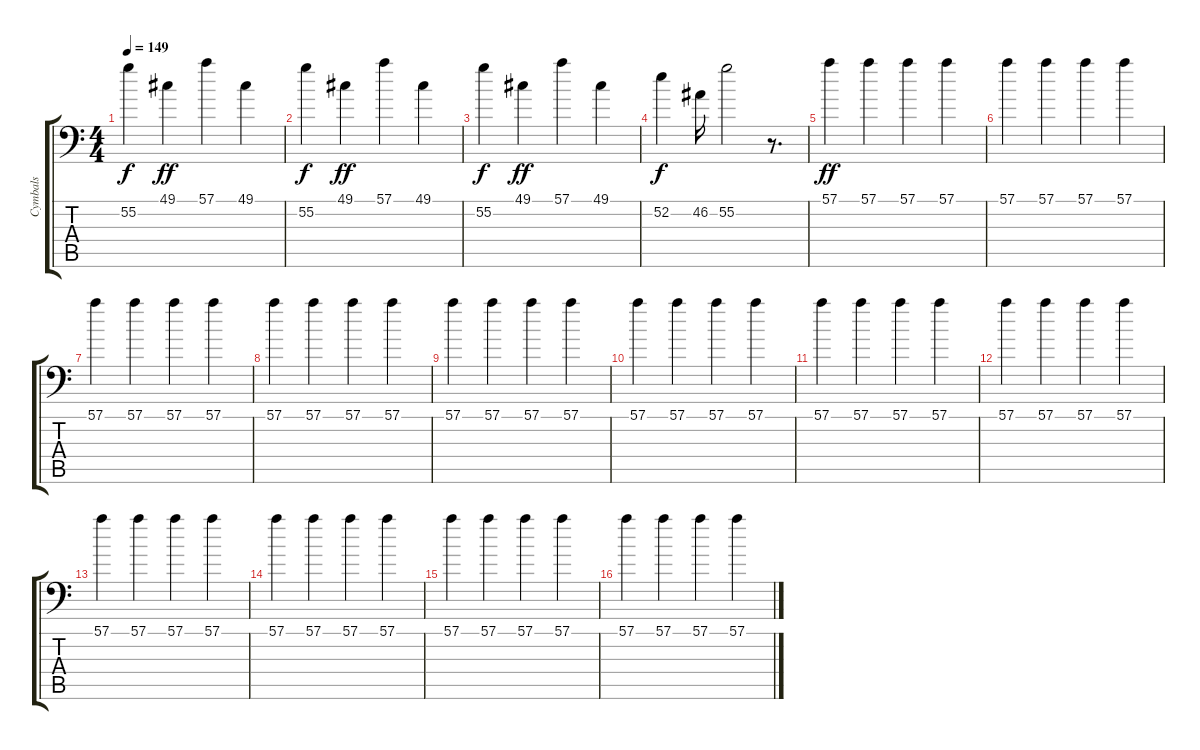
\track ("Cymbals" "Cymbals") {instrument acousticgrandpiano}
\staff {score tabs}
\tuning (C-1 C-1 C-1 C-1 C-1 C-1) {hide}
\ts (4 4)
\tempo 149
\clef f4
\ks c
55.2.4{dy f} 49.1.4{dy ff} 57.1.4 49.1.4 |
55.2.4{dy f} 49.1.4{dy ff} 57.1.4 49.1.4 |
55.2.4{dy f} 49.1.4{dy ff} 57.1.4 49.1.4 |
52.2.4{dy f} 46.2.16 55.2.2 r.8{d} |
57.1.4{dy ff} 57.1.4 57.1.4 57.1.4 |
57.1.4 57.1.4 57.1.4 57.1.4 |
57.1.4 57.1.4 57.1.4 57.1.4 |
57.1.4 57.1.4 57.1.4 57.1.4 |
57.1.4 57.1.4 57.1.4 57.1.4 |
57.1.4 57.1.4 57.1.4 57.1.4 |
57.1.4 57.1.4 57.1.4 57.1.4 |
57.1.4 57.1.4 57.1.4 57.1.4 |
57.1.4 57.1.4 57.1.4 57.1.4 |
57.1.4 57.1.4 57.1.4 57.1.4 |
57.1.4 57.1.4 57.1.4 57.1.4 |
57.1.4 57.1.4 57.1.4 57.1.4
